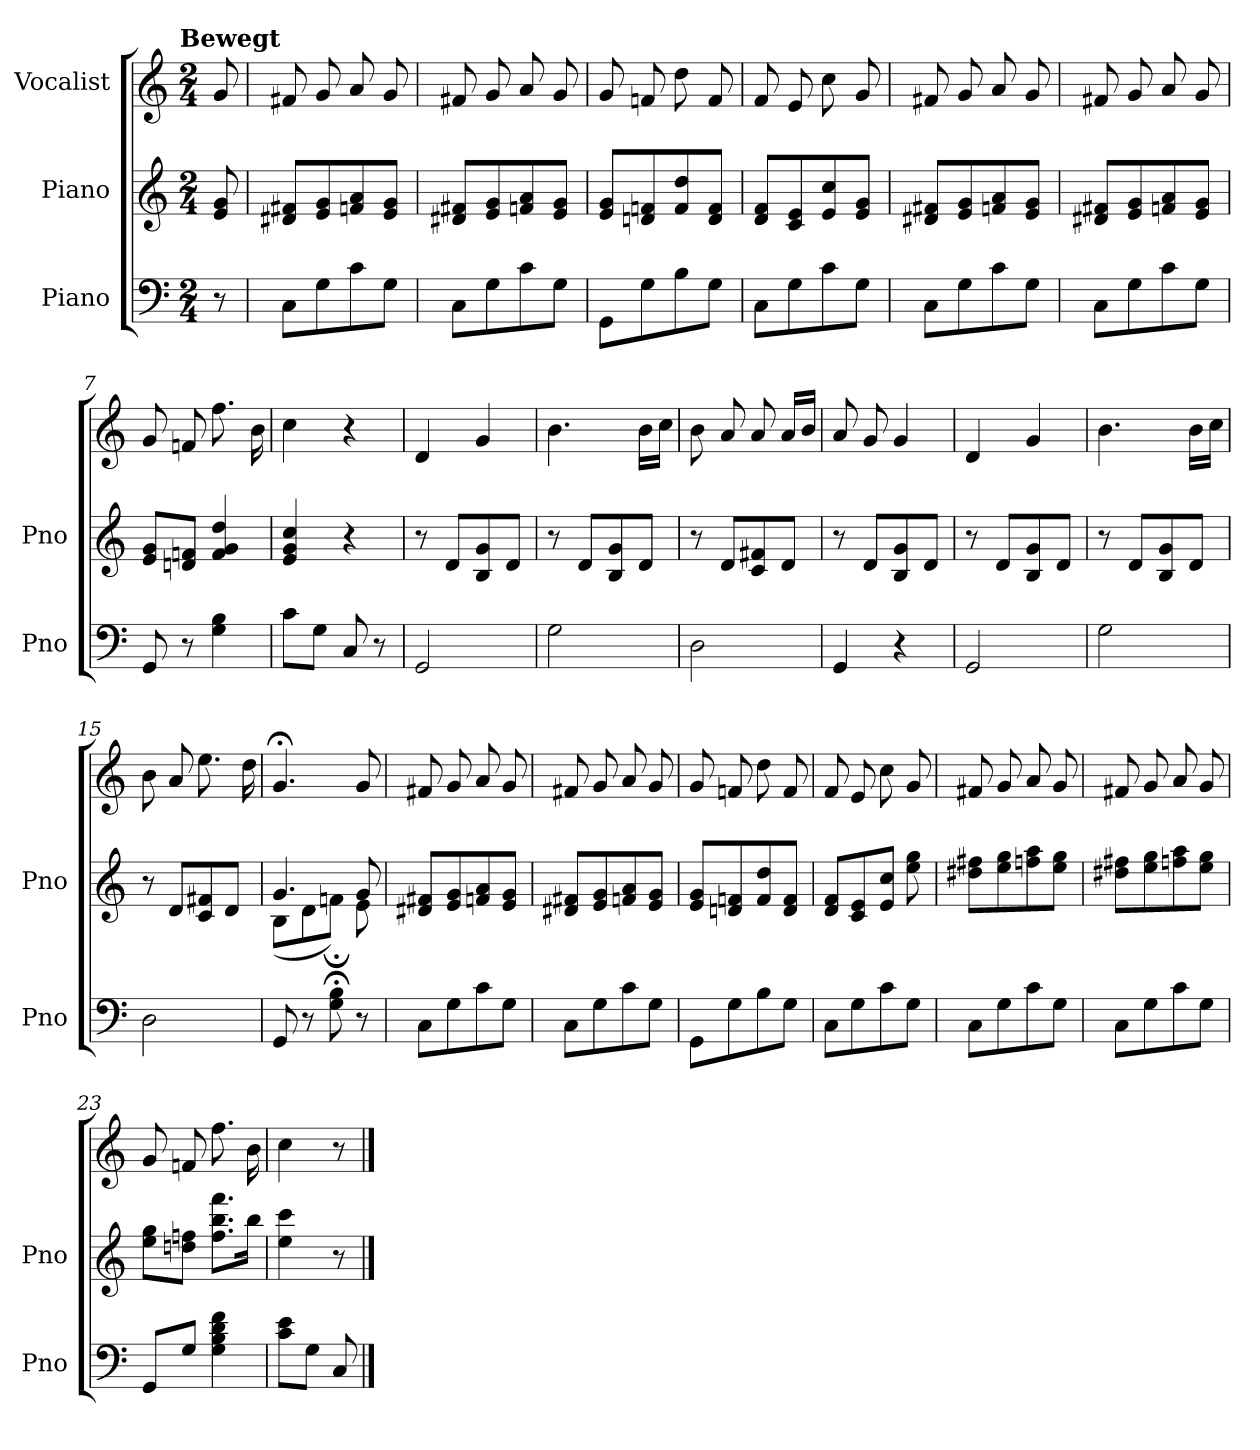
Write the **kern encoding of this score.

**kern	**kern	**kern
*part3	*part2	*part1
*staff3	*staff2	*staff1
*I"Piano	*I"Piano	*I"Vocalist
*I'Pno	*I'Pno	*
*clefF4	*clefG2	*clefG2
*k[]	*k[]	*k[]
*C:	*C:	*C:
!!LO:TX:omd:t=Bewegt
*M2/4	*M2/4	*M2/4
*MM120	*MM120	*MM120
=	=	=
8r	8e 8g	8g
=1	=1	=1
8CL	8d#X 8f#XL	8f#X
8G	8e 8g	8g
8c	8fn 8a	8a
8GJ	8e 8gJ	8g
=2	=2	=2
8CL	8d#X 8f#XL	8f#X
8G	8e 8g	8g
8c	8fn 8a	8a
8GJ	8e 8gJ	8g
=3	=3	=3
8GGL	8e 8gL	8g
8G	8dn 8fn	8fn
8B	8f 8dd	8dd
8GJ	8d 8fJ	8f
=4	=4	=4
8CL	8d 8fL	8f
8G	8c 8e	8e
8c	8e 8cc	8cc
8GJ	8e 8gJ	8g
=5	=5	=5
8CL	8d#X 8f#XL	8f#X
8G	8e 8g	8g
8c	8fn 8a	8a
8GJ	8e 8gJ	8g
=6	=6	=6
8CL	8d#X 8f#XL	8f#X
8G	8e 8g	8g
8c	8fn 8a	8a
8GJ	8e 8gJ	8g
=7	=7	=7
8GG	8e 8gL	8g
8r	8dn 8fnJ	8fn
4G 4B	4f 4g 4dd	8.ff
.	.	16b
=8	=8	=8
8cL	4e 4g 4cc	4cc
8GJ	.	.
8C	4r	4r
8r	.	.
=9	=9	=9
2GG	8r	4d
.	8dL	.
.	8B 8g	4g
.	8dJ	.
=10	=10	=10
2G	8r	4.b
.	8dL	.
.	8B 8g	.
.	8dJ	16bLL
.	.	16ccJJ
=11	=11	=11
2D	8r	8b
.	8dL	8a
.	8c 8f#X	8a
.	8dJ	16aLL
.	.	16bJJ
=12	=12	=12
4GG	8r	8a
.	8dL	8g
4r	8B 8g	4g
.	8dJ	.
=13	=13	=13
2GG	8r	4d
.	8dL	.
.	8B 8g	4g
.	8dJ	.
=14	=14	=14
2G	8r	4.b
.	8dL	.
.	8B 8g	.
.	8dJ	16bLL
.	.	16ccJJ
=15	=15	=15
2D	8r	8b
.	8dL	8a
.	8c 8f#X	8.ee
.	8dJ	.
.	.	16dd
=16	=16	=16
*	*^	*
8GG	4.g	(8BL	4.g;<
8r	.	8d	.
8G;< 8B;<	.	8fn;<J)	.
8r	8g	8e	8g
*	*v	*v	*
=17	=17	=17
8CL	8d#X 8f#XL	8f#X
8G	8e 8g	8g
8c	8fn 8a	8a
8GJ	8e 8gJ	8g
=18	=18	=18
8CL	8d#X 8f#XL	8f#X
8G	8e 8g	8g
8c	8fn 8a	8a
8GJ	8e 8gJ	8g
=19	=19	=19
8GGL	8e 8gL	8g
8G	8dn 8fn	8fn
8B	8f 8dd	8dd
8GJ	8d 8fJ	8f
=20	=20	=20
8CL	8d 8fL	8f
8G	8c 8e	8e
8c	8e 8ccJ	8cc
8GJ	8ee 8gg	8g
=21	=21	=21
8CL	8dd#X 8ff#XL	8f#X
8G	8ee 8gg	8g
8c	8ffn 8aa	8a
8GJ	8ee 8ggJ	8g
=22	=22	=22
8CL	8dd#X 8ff#XL	8f#X
8G	8ee 8gg	8g
8c	8ffn 8aa	8a
8GJ	8ee 8ggJ	8g
=23	=23	=23
8GGL	8ee 8ggL	8g
8GJ	8ddn 8ffnJ	8fn
4G 4B 4d 4f	8.ff 8.bb 8.fffL	8.ff
.	16bbJk	16b
=24	=24	=24
8c 8eL	4ee 4ccc	4cc
8GJ	.	.
8C	8r	8r
==	==	==
*-	*-	*-
